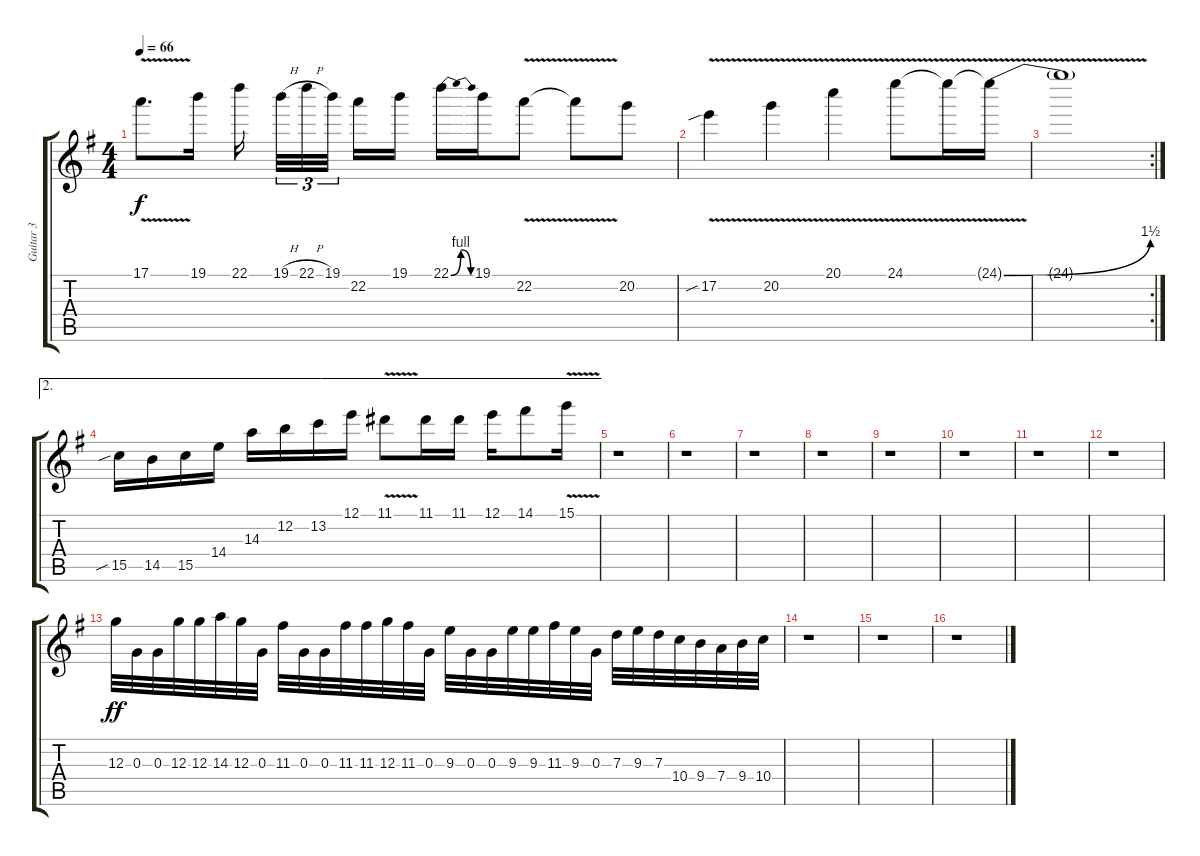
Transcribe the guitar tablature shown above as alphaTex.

\track ("Guitar 3" "Guitar 3") {instrument electricguitarclean}
\staff {score tabs}
\tuning (E4 B3 G3 D3 A2 E2) {hide}
\ts (4 4)
\tempo 66
\clef g2
\ks g
17.1{v}.8{d dy f} 19.1.16 22.1.16{beam splitsecondary} 19.1{h}.32{tu (3 2)} 22.1{h}.32{tu (3 2)} 19.1.32{tu (3 2) beam splitsecondary} 22.2.16 19.1.16 22.1{be (bendrelease 0 0 30 4 30 4 60 0)}.16 19.1.16 22.2{v}.8 22.2{t}.8 20.2.8 |
17.2{v sib}.4 20.2{v}.4 20.1{v}.4 24.1{v}.8 24.1{t}.16 24.1{be (bend 0 0 60 6) v t}.16 |
\rc 2
24.1{t}.1 |
\ae 2
15.5{sib}.16 14.5.16 15.5.16 14.4.16 14.3.16 12.2.16 13.2.16 12.1.16 11.1{v}.8 11.1.16 11.1.16 12.1.16 14.1.8 15.1{v}.16 |
r.1 |
r.1 |
r.1 |
r.1 |
r.1 |
r.1 |
r.1 |
r.1 |
12.3.32{dy ff} 0.3.32 0.3.32 12.3.32 12.3.32 14.3.32 12.3.32 0.3.32 11.3.32 0.3.32 0.3.32 11.3.32 11.3.32 12.3.32 11.3.32 0.3.32 9.3.32 0.3.32 0.3.32 9.3.32 9.3.32 11.3.32 9.3.32 0.3.32 7.3.32 9.3.32 7.3.32 10.4.32 9.4.32 7.4.32 9.4.32 10.4.32 |
r.1 |
r.1 |
r.1
